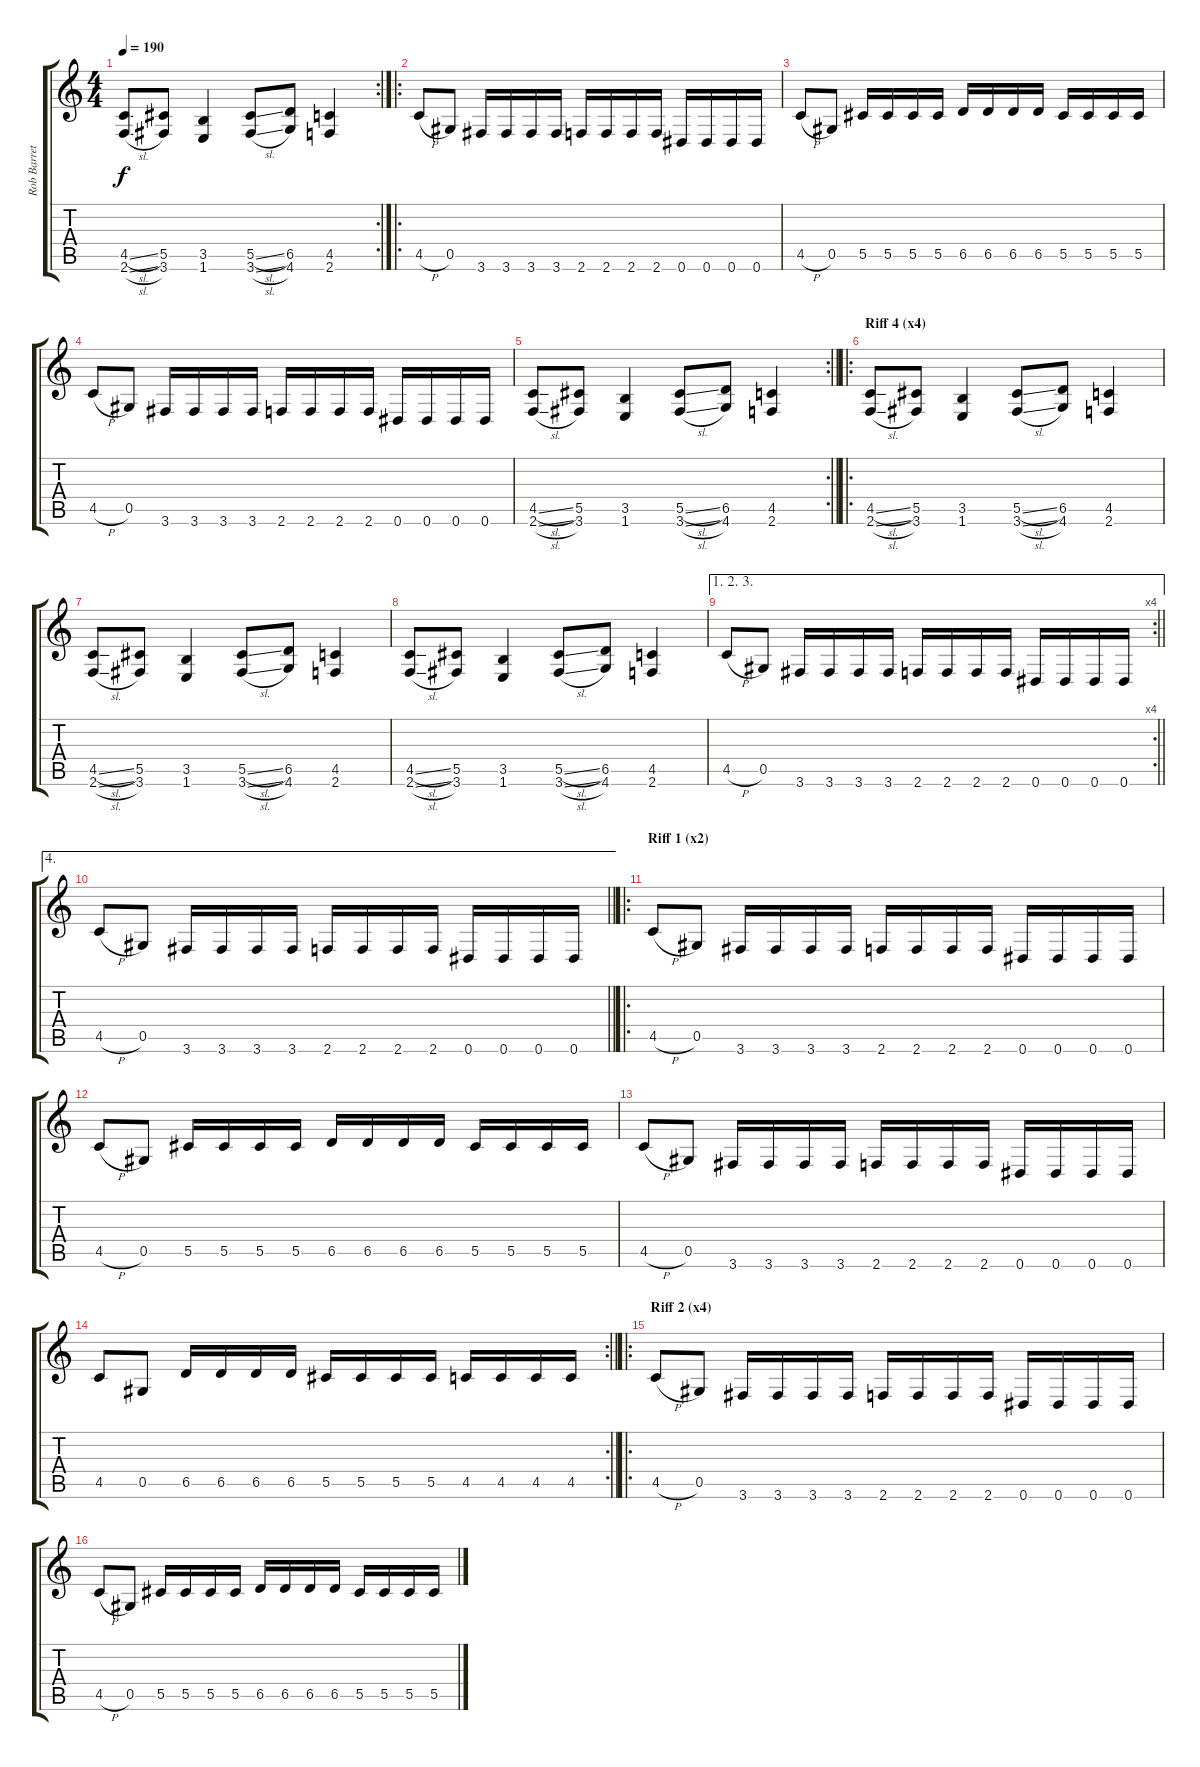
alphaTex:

\track ("Rob Barret" "Rob Barret") {instrument distortionguitar}
\staff {score tabs}
\tuning (Eb4 Bb3 Gb3 Db3 Ab2 Eb2) {hide}
\rc 2
\ts (4 4)
\tempo 190
\clef g2
\ks c
(4.5{sl} 2.6{sl}).8{dy f} (5.5 3.6).8 (3.5 1.6).4 (5.5{sl} 3.6{sl}).8 (6.5 4.6).8 (4.5 2.6).4 |
\ro
4.5{h}.8 0.5.8 3.6.16 3.6.16 3.6.16 3.6.16 2.6.16 2.6.16 2.6.16 2.6.16 0.6.16 0.6.16 0.6.16 0.6.16 |
4.5{h}.8 0.5.8 5.5.16 5.5.16 5.5.16 5.5.16 6.5.16 6.5.16 6.5.16 6.5.16 5.5.16 5.5.16 5.5.16 5.5.16 |
4.5{h}.8 0.5.8 3.6.16 3.6.16 3.6.16 3.6.16 2.6.16 2.6.16 2.6.16 2.6.16 0.6.16 0.6.16 0.6.16 0.6.16 |
\rc 2
\barLineRight lightlight
(4.5{sl} 2.6{sl}).8 (5.5 3.6).8 (3.5 1.6).4 (5.5{sl} 3.6{sl}).8 (6.5 4.6).8 (4.5 2.6).4 |
\ro
\section ("" "Riff 4 (x4)")
(4.5{sl} 2.6{sl}).8 (5.5 3.6).8 (3.5 1.6).4 (5.5{sl} 3.6{sl}).8 (6.5 4.6).8 (4.5 2.6).4 |
(4.5{sl} 2.6{sl}).8 (5.5 3.6).8 (3.5 1.6).4 (5.5{sl} 3.6{sl}).8 (6.5 4.6).8 (4.5 2.6).4 |
(4.5{sl} 2.6{sl}).8 (5.5 3.6).8 (3.5 1.6).4 (5.5{sl} 3.6{sl}).8 (6.5 4.6).8 (4.5 2.6).4 |
\ae (1 2 3)
\rc 4
\barLineRight lightlight
4.5{h}.8 0.5.8 3.6.16 3.6.16 3.6.16 3.6.16 2.6.16 2.6.16 2.6.16 2.6.16 0.6.16 0.6.16 0.6.16 0.6.16 |
\ae 4
\barLineRight lightlight
4.5{h}.8 0.5.8 3.6.16 3.6.16 3.6.16 3.6.16 2.6.16 2.6.16 2.6.16 2.6.16 0.6.16 0.6.16 0.6.16 0.6.16 |
\ro
\section ("" "Riff 1 (x2)")
4.5{h}.8 0.5.8 3.6.16 3.6.16 3.6.16 3.6.16 2.6.16 2.6.16 2.6.16 2.6.16 0.6.16 0.6.16 0.6.16 0.6.16 |
4.5{h}.8 0.5.8 5.5.16 5.5.16 5.5.16 5.5.16 6.5.16 6.5.16 6.5.16 6.5.16 5.5.16 5.5.16 5.5.16 5.5.16 |
4.5{h}.8 0.5.8 3.6.16 3.6.16 3.6.16 3.6.16 2.6.16 2.6.16 2.6.16 2.6.16 0.6.16 0.6.16 0.6.16 0.6.16 |
\rc 2
\barLineRight lightlight
4.5.8 0.5.8 6.5.16 6.5.16 6.5.16 6.5.16 5.5.16 5.5.16 5.5.16 5.5.16 4.5.16 4.5.16 4.5.16 4.5.16 |
\ro
\section ("" "Riff 2 (x4)")
4.5{h}.8 0.5.8 3.6.16 3.6.16 3.6.16 3.6.16 2.6.16 2.6.16 2.6.16 2.6.16 0.6.16 0.6.16 0.6.16 0.6.16 |
4.5{h}.8 0.5.8 5.5.16 5.5.16 5.5.16 5.5.16 6.5.16 6.5.16 6.5.16 6.5.16 5.5.16 5.5.16 5.5.16 5.5.16
